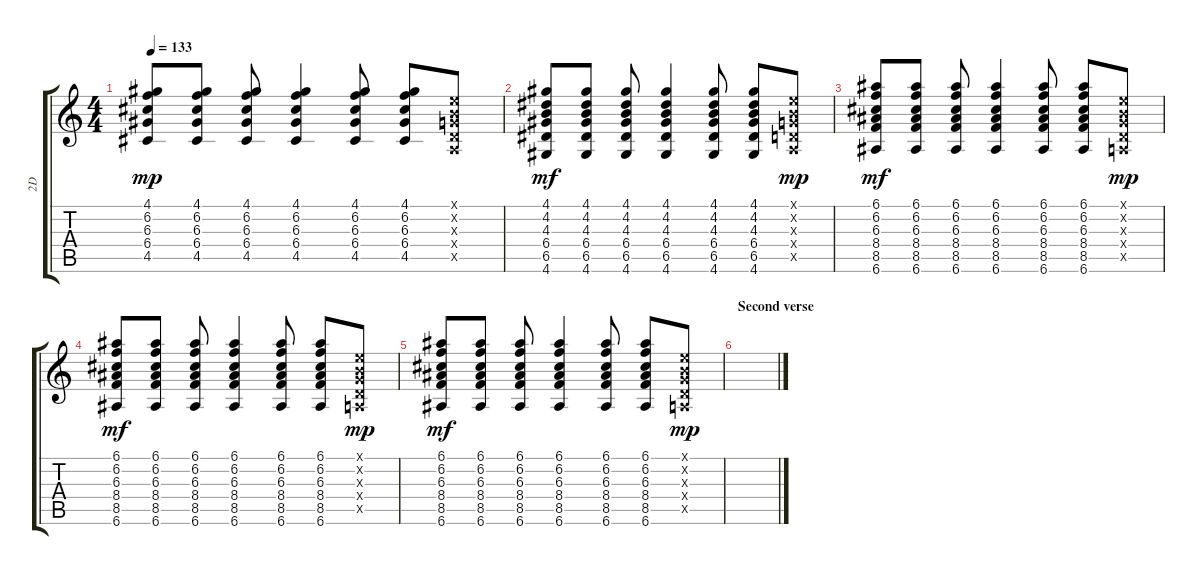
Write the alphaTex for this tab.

\track ("2D" "2D") {instrument acousticguitarsteel}
\staff {score tabs}
\tuning (E4 B3 G3 D3 A2 E2) {hide}
\ts (4 4)
\tempo 133
\clef g2
\ks c
(4.1 6.2 6.3 6.4 4.5).8{dy mp} (4.1 6.2 6.3 6.4 4.5).8 (4.1 6.2 6.3 6.4 4.5).8 (4.1 6.2 6.3 6.4 4.5).4 (4.1 6.2 6.3 6.4 4.5).8 (4.1 6.2 6.3 6.4 4.5).8 (0.1{x} 0.2{x} 0.3{x} 0.4{x} 0.5{x}).8 |
(4.1 4.2 4.3 6.4 6.5 4.6).8{dy mf} (4.1 4.2 4.3 6.4 6.5 4.6).8 (4.1 4.2 4.3 6.4 6.5 4.6).8 (4.1 4.2 4.3 6.4 6.5 4.6).4 (4.1 4.2 4.3 6.4 6.5 4.6).8 (4.1 4.2 4.3 6.4 6.5 4.6).8 (0.1{x} 0.2{x} 0.3{x} 0.4{x} 0.5{x}).8{dy mp} |
(6.1 6.2 6.3 8.4 8.5 6.6).8{dy mf} (6.1 6.2 6.3 8.4 8.5 6.6).8 (6.1 6.2 6.3 8.4 8.5 6.6).8 (6.1 6.2 6.3 8.4 8.5 6.6).4 (6.1 6.2 6.3 8.4 8.5 6.6).8 (6.1 6.2 6.3 8.4 8.5 6.6).8 (0.1{x} 0.2{x} 0.3{x} 0.4{x} 0.5{x}).8{dy mp} |
(6.1 6.2 6.3 8.4 8.5 6.6).8{dy mf} (6.1 6.2 6.3 8.4 8.5 6.6).8 (6.1 6.2 6.3 8.4 8.5 6.6).8 (6.1 6.2 6.3 8.4 8.5 6.6).4 (6.1 6.2 6.3 8.4 8.5 6.6).8 (6.1 6.2 6.3 8.4 8.5 6.6).8 (0.1{x} 0.2{x} 0.3{x} 0.4{x} 0.5{x}).8{dy mp} |
(6.1 6.2 6.3 8.4 8.5 6.6).8{dy mf} (6.1 6.2 6.3 8.4 8.5 6.6).8 (6.1 6.2 6.3 8.4 8.5 6.6).8 (6.1 6.2 6.3 8.4 8.5 6.6).4 (6.1 6.2 6.3 8.4 8.5 6.6).8 (6.1 6.2 6.3 8.4 8.5 6.6).8 (0.1{x} 0.2{x} 0.3{x} 0.4{x} 0.5{x}).8{dy mp} |
\section ("" "Second verse")
